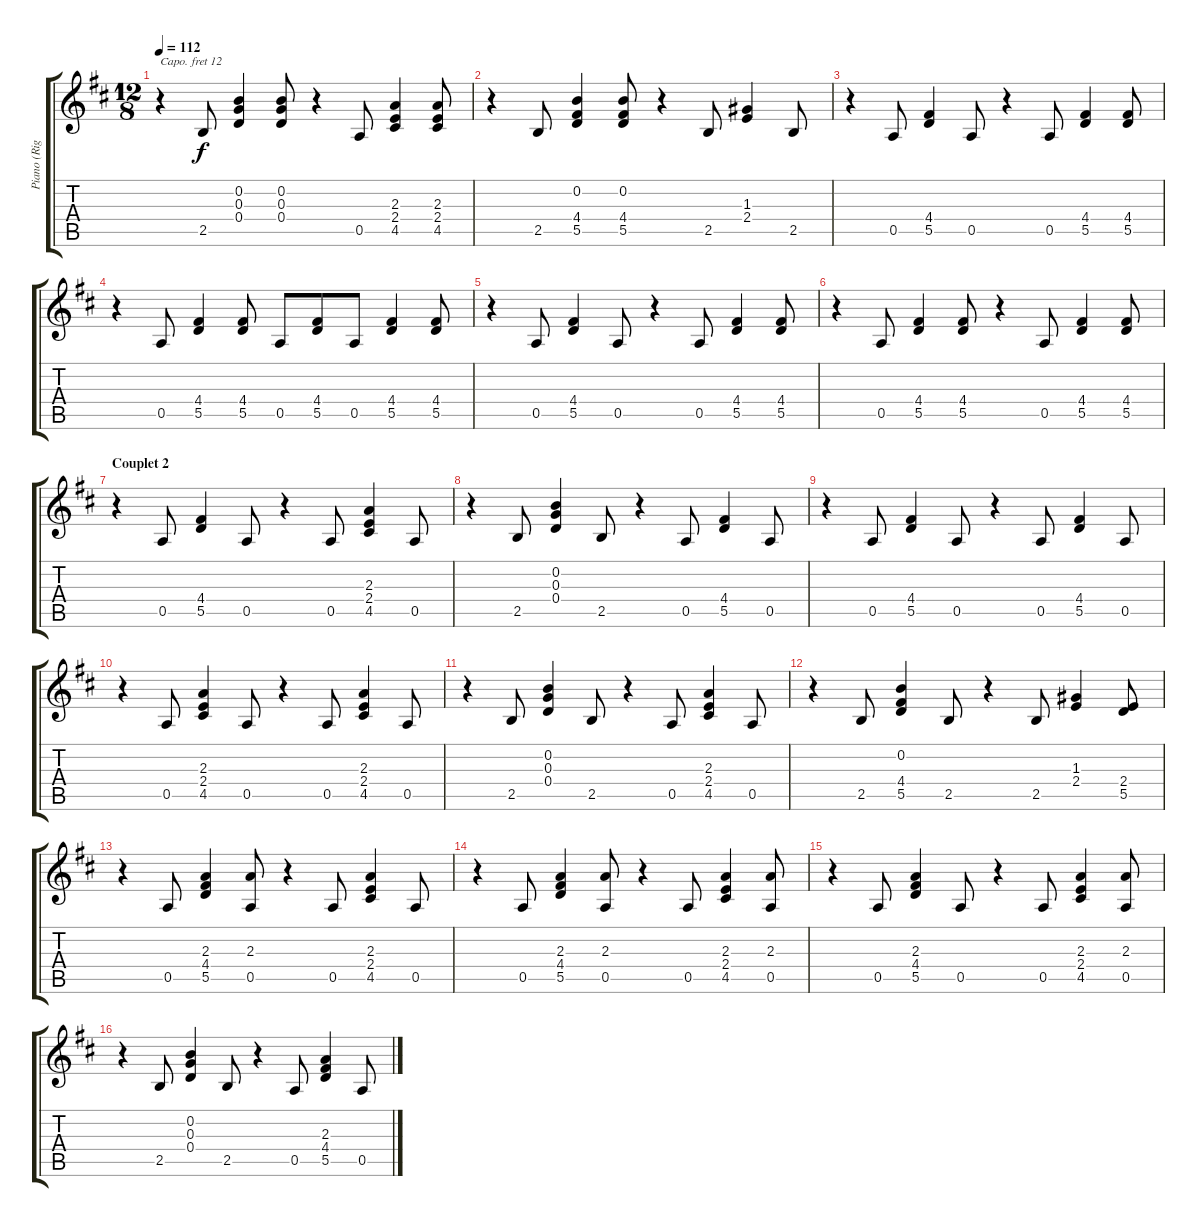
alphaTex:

\track ("Piano (Right Hand)" "Piano (Rig") {instrument acousticgrandpiano}
\staff {score tabs}
\capo 12
\tuning (E4 B3 G3 D3 A2 E2) {hide}
\ts (12 8)
\tempo 112
\clef g2
\ks d
r.4{dy f} 2.5.8 (0.2 0.3 0.4).4 (0.2 0.3 0.4).8 r.4 0.5.8 (2.3 2.4 4.5).4 (2.3 2.4 4.5).8 |
r.4 2.5.8 (0.2 4.4 5.5).4 (0.2 4.4 5.5).8 r.4 2.5.8 (1.3 2.4).4 2.5.8 |
r.4 0.5.8 (4.4 5.5).4 0.5.8 r.4 0.5.8 (4.4 5.5).4 (4.4 5.5).8 |
r.4 0.5.8 (4.4 5.5).4 (4.4 5.5).8 0.5.8 (4.4 5.5).8 0.5.8 (4.4 5.5).4 (4.4 5.5).8 |
r.4 0.5.8 (4.4 5.5).4 0.5.8 r.4 0.5.8 (4.4 5.5).4 (4.4 5.5).8 |
r.4 0.5.8 (4.4 5.5).4 (4.4 5.5).8 r.4 0.5.8 (4.4 5.5).4 (4.4 5.5).8 |
\section ("" "Couplet 2")
r.4 0.5.8 (4.4 5.5).4 0.5.8 r.4 0.5.8 (2.3 2.4 4.5).4 0.5.8 |
r.4 2.5.8 (0.2 0.3 0.4).4 2.5.8 r.4 0.5.8 (4.4 5.5).4 0.5.8 |
r.4 0.5.8 (4.4 5.5).4 0.5.8 r.4 0.5.8 (4.4 5.5).4 0.5.8 |
r.4 0.5.8 (2.3 2.4 4.5).4 0.5.8 r.4 0.5.8 (2.3 2.4 4.5).4 0.5.8 |
r.4 2.5.8 (0.2 0.3 0.4).4 2.5.8 r.4 0.5.8 (2.3 2.4 4.5).4 0.5.8 |
r.4 2.5.8 (0.2 4.4 5.5).4 2.5.8 r.4 2.5.8 (1.3 2.4).4 (2.4 5.5).8 |
r.4 0.5.8 (2.3 4.4 5.5).4 (2.3 0.5).8 r.4 0.5.8 (2.3 2.4 4.5).4 0.5.8 |
r.4 0.5.8 (2.3 4.4 5.5).4 (2.3 0.5).8 r.4 0.5.8 (2.3 2.4 4.5).4 (2.3 0.5).8 |
r.4 0.5.8 (2.3 4.4 5.5).4 0.5.8 r.4 0.5.8 (2.3 2.4 4.5).4 (2.3 0.5).8 |
r.4 2.5.8 (0.2 0.3 0.4).4 2.5.8 r.4 0.5.8 (2.3 4.4 5.5).4 0.5.8
